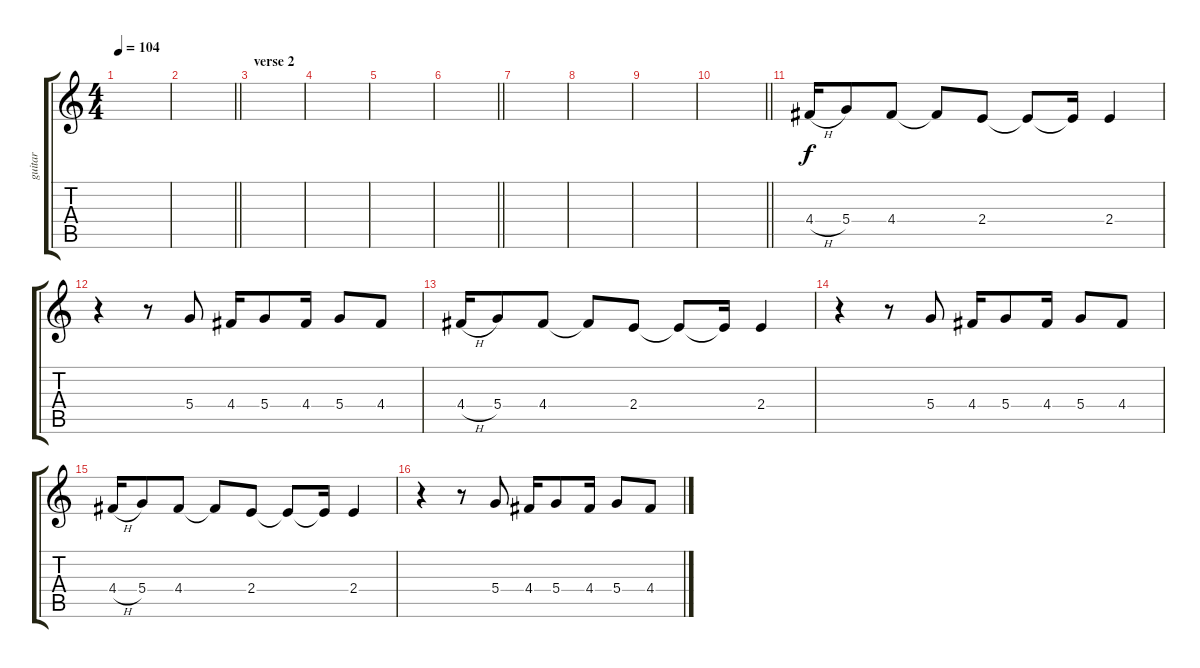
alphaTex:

\track ("guitar" "guitar") {instrument electricguitarjazz}
\staff {score tabs}
\tuning (E4 B3 G3 D3 A2 E2) {hide}
\ts (4 4)
\tempo 104
\clef g2
\ks c
|
\barLineRight lightlight
|
\section ("" "verse 2")
|
|
|
\barLineRight lightlight
|
|
|
|
\barLineRight lightlight
|
4.4{h}.16 5.4.8 4.4.8 4.4{t}.8 2.4.8 2.4{t}.8 2.4{t}.16 2.4.4 |
r.4 r.8 5.4.8 4.4.16 5.4.8 4.4.16 5.4.8 4.4.8 |
4.4{h}.16 5.4.8 4.4.8 4.4{t}.8 2.4.8 2.4{t}.8 2.4{t}.16 2.4.4 |
r.4 r.8 5.4.8 4.4.16 5.4.8 4.4.16 5.4.8 4.4.8 |
4.4{h}.16 5.4.8 4.4.8 4.4{t}.8 2.4.8 2.4{t}.8 2.4{t}.16 2.4.4 |
r.4 r.8 5.4.8 4.4.16 5.4.8 4.4.16 5.4.8 4.4.8
